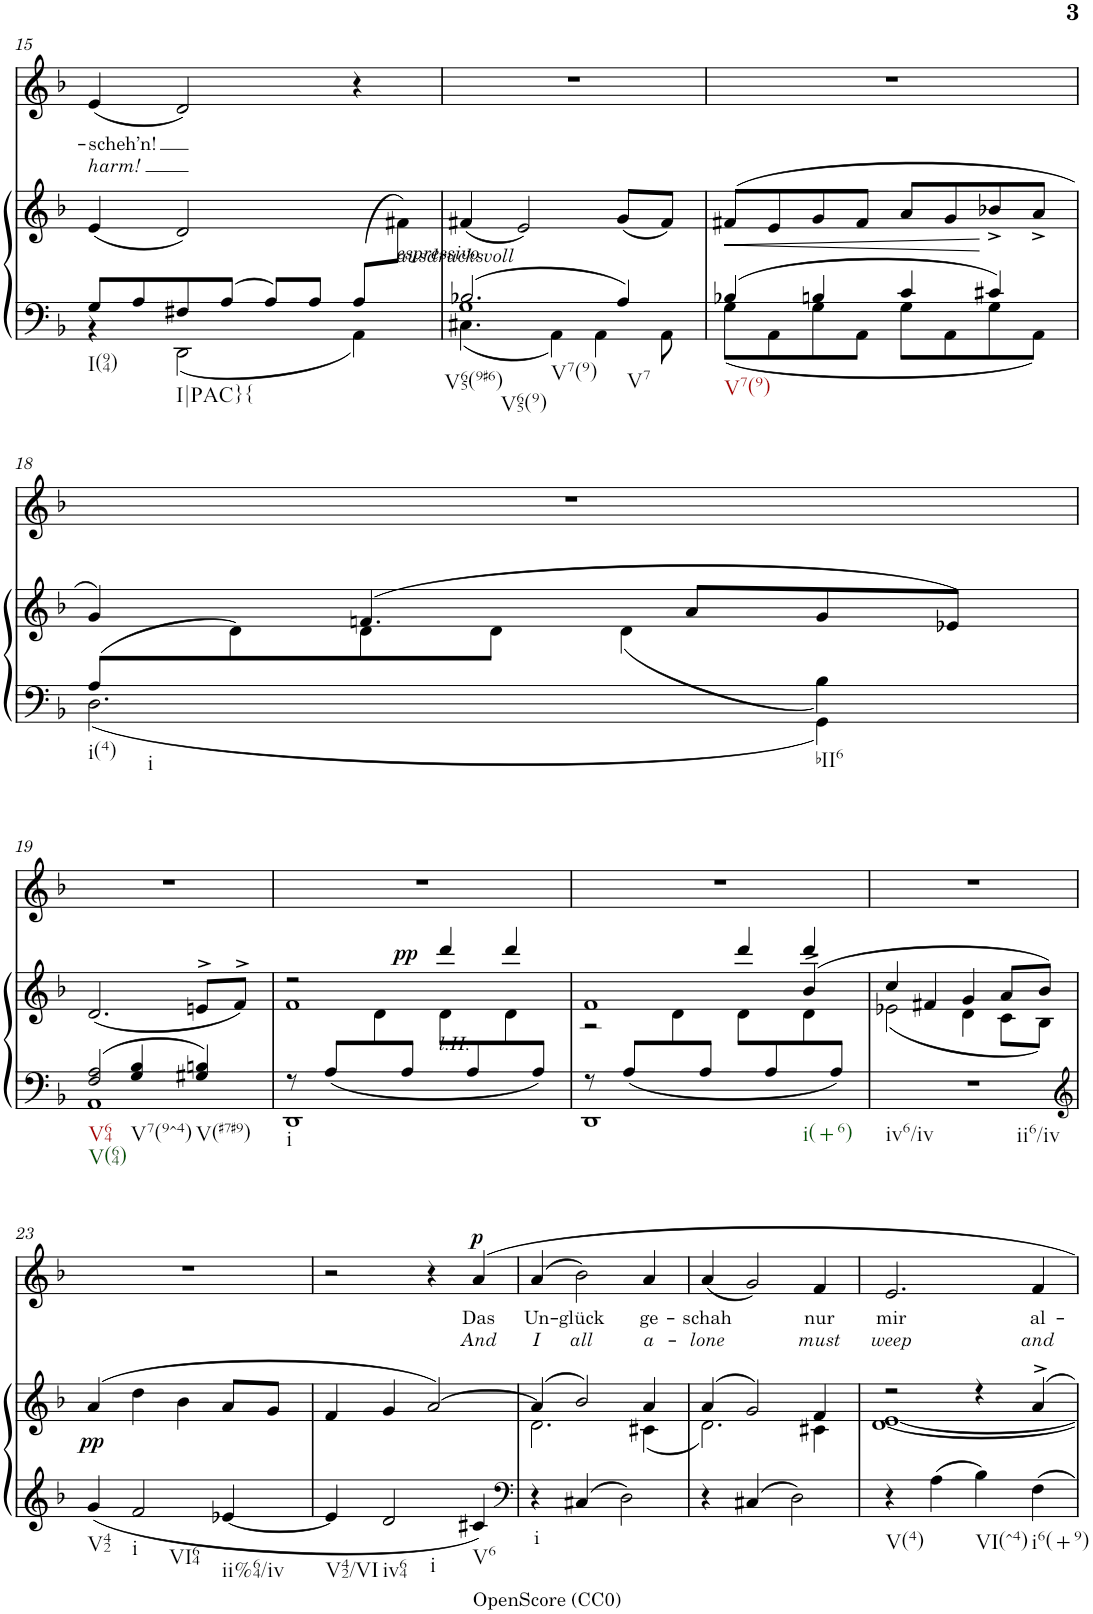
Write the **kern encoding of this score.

**kern	**text	**kern	**dynam	**kern	**text	**text	**dynam
*part2	*part2	*part2	*part2	*part1	*part1	*part1	*part1
*staff3	*staff3	*staff2	*staff2/3	*staff1	*staff1	*staff1	*staff1
*I"Piano	*	*	*	*I"Voice	*	*	*
*I'Pno	*	*	*	*	*	*	*
!!LO:PB:g=z
*clefF4	*	*clefG2	*	*clefG2	*	*	*
*k[b-]	*	*k[b-]	*	*k[b-]	*	*	*
*M4/4	*	*M4/4	*	*M4/4	*	*	*
=15	=15	=15	=15	=15	=15	=15	=15
*^	*	*	*	*	*	*	*
*	*^	*	*	*	*	*	*	*
!LO:TX:b:t=I(94)	!	!	!	!	!	!	!	!	!
!	!	!	!	!	!	!	!LO:LY:b	!LO:LY:b	!
2.ryy	8G/L	4r	.	(4e/	.	(4e/	-scheh’n!	harm!	.
.	8A/	.	.	.	.	.	.	.	.
!	!LO:TX:b:t=I|PAC}{	!	!	!	!	!	!	!	!
.	8F#X/	2DD\	.	2d/)	.	2d/)	.	.	.
.	8A/J	.	.	.	.	.	.	.	.
.	8A/L	.	.	.	.	.	.	.	.
.	8A/J	.	.	.	.	.	.	.	.
(8A/L	4ryy	4AA\	.	8ryy	.	4r	.	.	.
!	!	!	!	!LO:TX:b:i:t=ausdrucksvoll	!	!	!	!	!
!	!	!	!	!LO:TX:b:i:t=espressivo	!	!	!	!	!
8ryy	.	.	.	8f#X\J)	.	.	.	.	.
=16	=16	=16	=16	=16	=16	=16	=16	=16	=16
!LO:TX:b:t=V65(9#6)	!	!	!	!	!	!	!	!	!
!LO:TX:b:t=V65(9)	!	!	!	!	!	!	!	!	!
2.B-X/	4.C#X\	1G	.	(4f#X/	.	1r	.	.	.
.	.	.	.	2e/)	.	.	.	.	.
!	!LO:TX:b:t=V7(9)	!	!	!	!	!	!	!	!
.	4AA\	.	.	.	.	.	.	.	.
.	4AA\	.	.	.	.	.	.	.	.
4A/	.	.	.	(8g/L	.	.	.	.	.
!	!LO:TX:b:t=V7	!	!	!	!	!	!	!	!
.	8AA\	.	.	8f#/J)	.	.	.	.	.
*	*v	*v	*	*	*	*	*	*	*
=17	=17	=17	=17	=17	=17	=17	=17	=17
!LO:TX:b:t=V7(9)	!	!	!	!	!	!	!	!
!	!	!	!	!LO:HP:b	!	!	!	!
4B-X/	8G\L	.	(>8f#X/L	<	1r	.	.	.
.	8AA\	.	8e/	.	.	.	.	.
4Bn/	8G\	.	8g/	.	.	.	.	.
.	8AA\J	.	8f#/J	.	.	.	.	.
4c/	8G\L	.	8a/L	.	.	.	.	.
.	8AA\	.	8g/	.	.	.	.	.
4c#X/	8G\	.	8b-X^/	[	.	.	.	.
.	8AA\J	.	8a^/J	.	.	.	.	.
!!LO:LB:g=z
=18	=18	=18	=18	=18	=18	=18	=18	=18
*	*	*	*^	*	*	*	*	*
!LO:TX:b:t=i(4)	!	!	!	!	!	!	!	!	!
!LO:TX:b:t=i	!	!	!	!	!	!	!	!	!
(8A/L	2.D\	.	4g/)	8ryy	.	1r	.	.	.
8ryy	.	.	.	8d\)	.	.	.	.	.
.	.	.	(4.fn/	8d\	.	.	.	.	.
.	.	.	.	8d\J	.	.	.	.	.
.	.	.	.	(<4d\	.	.	.	.	.
.	.	.	8a/L	.	.	.	.	.	.
!LO:TX:b:t=bII6	!	!	!	!	!	!	!	!	!
4B-\)	4GG\	.	8g/	4ryy	.	.	.	.	.
.	.	.	8e-X/J)	.	.	.	.	.	.
*	*	*	*v	*v	*	*	*	*	*
!!LO:LB:g=z
=19	=19	=19	=19	=19	=19	=19	=19	=19
!LO:TX:b:t=V7(9^4)	!	!	!	!	!	!	!	!
!LO:TX:b:t=V(#7#9)	!	!	!	!	!	!	!	!
2F/ 2A/	1AA	.	(2.d/	.	1r	.	.	.
!LO:TX:b:t=V64	!	!	!	!	!	!	!	!
4G/ 4B-/	.	.	.	.	.	.	.	.
!LO:TX:b:t=V(64)	!	!	!	!	!	!	!	!
4G#X/ 4Bn/	.	.	8en^>/L	.	.	.	.	.
.	.	.	8f^>/J)	.	.	.	.	.
=20	=20	=20	=20	=20	=20	=20	=20	=20
*	*	*	*^	*	*	*	*	*
*	*	*	*	*^	*	*	*	*	*
!LO:TX:b:t=i	!	!	!	!	!	!	!	!	!	!
8r	1DD	.	2r	1f	4ryy	.	1r	.	.	.
8A/L	.	.	.	.	.	.	.	.	.	.
8ryy	.	.	.	.	8d\	.	.	.	.	.
!	!	!	!	!	!	!LO:DY:a	!	!	!	!
8A/J	.	.	.	.	8ryy	pp	.	.	.	.
!	!	!	!LO:TX:b:i:t=l.H.	!	!	!	!	!	!	!
8ryy	.	.	4ddd/	.	8d\L	.	.	.	.	.
8A/	.	.	.	.	8ryy	.	.	.	.	.
8ryy	.	.	4ddd/	.	8d\	.	.	.	.	.
8A/J	.	.	.	.	8ryy	.	.	.	.	.
=21	=21	=21	=21	=21	=21	=21	=21	=21	=21	=21
*	*	*	*	*	*^	*	*	*	*	*
!LO:TX:b:t=i(+6)	!	!	!	!	!	!	!	!	!	!	!
8r	1DD	.	2ryy	1f	2r	4ryy	.	1r	.	.	.
8A/L	.	.	.	.	.	.	.	.	.	.	.
8ryy	.	.	.	.	.	8d\	.	.	.	.	.
8A/J	.	.	.	.	.	8ryy	.	.	.	.	.
8ryy	.	.	4ryy	.	4ddd/	8d\L	.	.	.	.	.
8A/	.	.	.	.	.	8ryy	.	.	.	.	.
8ryy	.	.	(4b-^>/	.	4ddd/	8d\	.	.	.	.	.
8A/J	.	.	.	.	.	8ryy	.	.	.	.	.
*v	*v	*	*	*	*	*	*	*	*	*	*
=22	=22	=22	=22	=22	=22	=22	=22	=22	=22	=22
!LO:TX:b:t=iv6/iv	!	!	!	!	!	!	!	!	!	!
!LO:TX:b:t=ii6/iv	!	!	!	!	!	!	!	!	!	!
*	*	*	*v	*v	*v	*	*	*	*	*
1r	.	4cc/	(2e-X\	.	1r	.	.	.
.	.	4f#X/	.	.	.	.	.	.
.	.	4g/	4d\	.	.	.	.	.
.	.	8a/L	8c\L	.	.	.	.	.
.	.	8b-/J)	8B-\J)	.	.	.	.	.
*	*	*v	*v	*	*	*	*	*
!!LO:LB:g=z
=23	=23	=23	=23	=23	=23	=23	=23
*clefG2	*	*	*	*	*	*	*
*	*	*^	*	*	*	*	*
!LO:TX:b:t=V42	!	!	!	!	!	!	!	!
!	!	!	!	!LO:DY:b	!	!	!	!
*	*	*v	*v	*	*	*	*	*
4g/	.	(4a/	pp	1r	.	.	.
!LO:TX:b:t=i	!	!	!	!	!	!	!
!LO:TX:b:t=VI64	!	!	!	!	!	!	!
2f/	.	4dd\	.	.	.	.	.
.	.	4b-\	.	.	.	.	.
!LO:TX:b:t=ii%64/iv	!	!	!	!	!	!	!
[4e-X/	.	8a/L	.	.	.	.	.
.	.	8g/J	.	.	.	.	.
=24	=24	=24	=24	=24	=24	=24	=24
!LO:TX:b:t=V42/VI	!	!	!	!	!	!	!
4e-/]	.	4f/	.	2r	.	.	.
!LO:TX:b:t=iv64	!	!	!	!	!	!	!
!LO:TX:b:t=i	!	!	!	!	!	!	!
2d/	.	4g/	.	.	.	.	.
.	.	[2a/)	.	4r	.	.	.
!LO:TX:b:t=V6	!	!	!	!	!	!	!
!	!	!	!	!	!LO:LY:b	!LO:LY:b	!LO:DY:a
4c#X/	.	.	.	4a/	Das	And	p
=25	=25	=25	=25	=25	=25	=25	=25
*clefF4	*	*	*	*	*	*	*
!	!LO:LY:b	!	!	!	!LO:LY:b	!LO:LY:b	!
*	*	*^	*	*	*	*	*
4r	i	(4a/]	2.d\	.	(4a/	Un-	I	.
!	!	!	!	!	!	!LO:LY:b	!LO:LY:b	!
4C#X/	.	2b-/)	.	.	2b-\)	-glück	all	.
2D\	.	.	.	.	.	.	.	.
!	!	!	!	!	!	!LO:LY:b	!LO:LY:b	!
.	.	4a/	(4c#X\	.	4a/	ge-	a-	.
=26	=26	=26	=26	=26	=26	=26	=26	=26
!	!	!	!	!	!	!LO:LY:b	!LO:LY:b	!
4r	.	(4a/	2.d\)	.	(4a/	-schah	-lone	.
4C#X/	.	2g/)	.	.	2g/)	.	.	.
2D\	.	.	.	.	.	.	.	.
!	!	!	!	!	!	!LO:LY:b	!LO:LY:b	!
.	.	4f/	4c#X\	.	4f/	nur	must	.
=27	=27	=27	=27	=27	=27	=27	=27	=27
!LO:TX:b:t=V(4)	!	!	!	!	!	!	!	!
!	!	!	!	!	!	!LO:LY:b	!LO:LY:b	!
4r	.	2r	[1d [1e	.	2.e/	mir	weep	.
4A\	.	.	.	.	.	.	.	.
!LO:TX:b:t=VI(^4)	!	!	!	!	!	!	!	!
4B-\	.	4r	.	.	.	.	.	.
!LO:TX:b:t=i6(+9)	!	!	!	!	!	!	!	!
!	!	!	!	!	!	!LO:LY:b	!LO:LY:b	!
4F\	.	4a^/	.	.	4f/	al-	and	.
*	*	*v	*v	*	*	*	*	*
=	=	=	=	=	=	=	=
*-	*-	*-	*-	*-	*-	*-	*-
